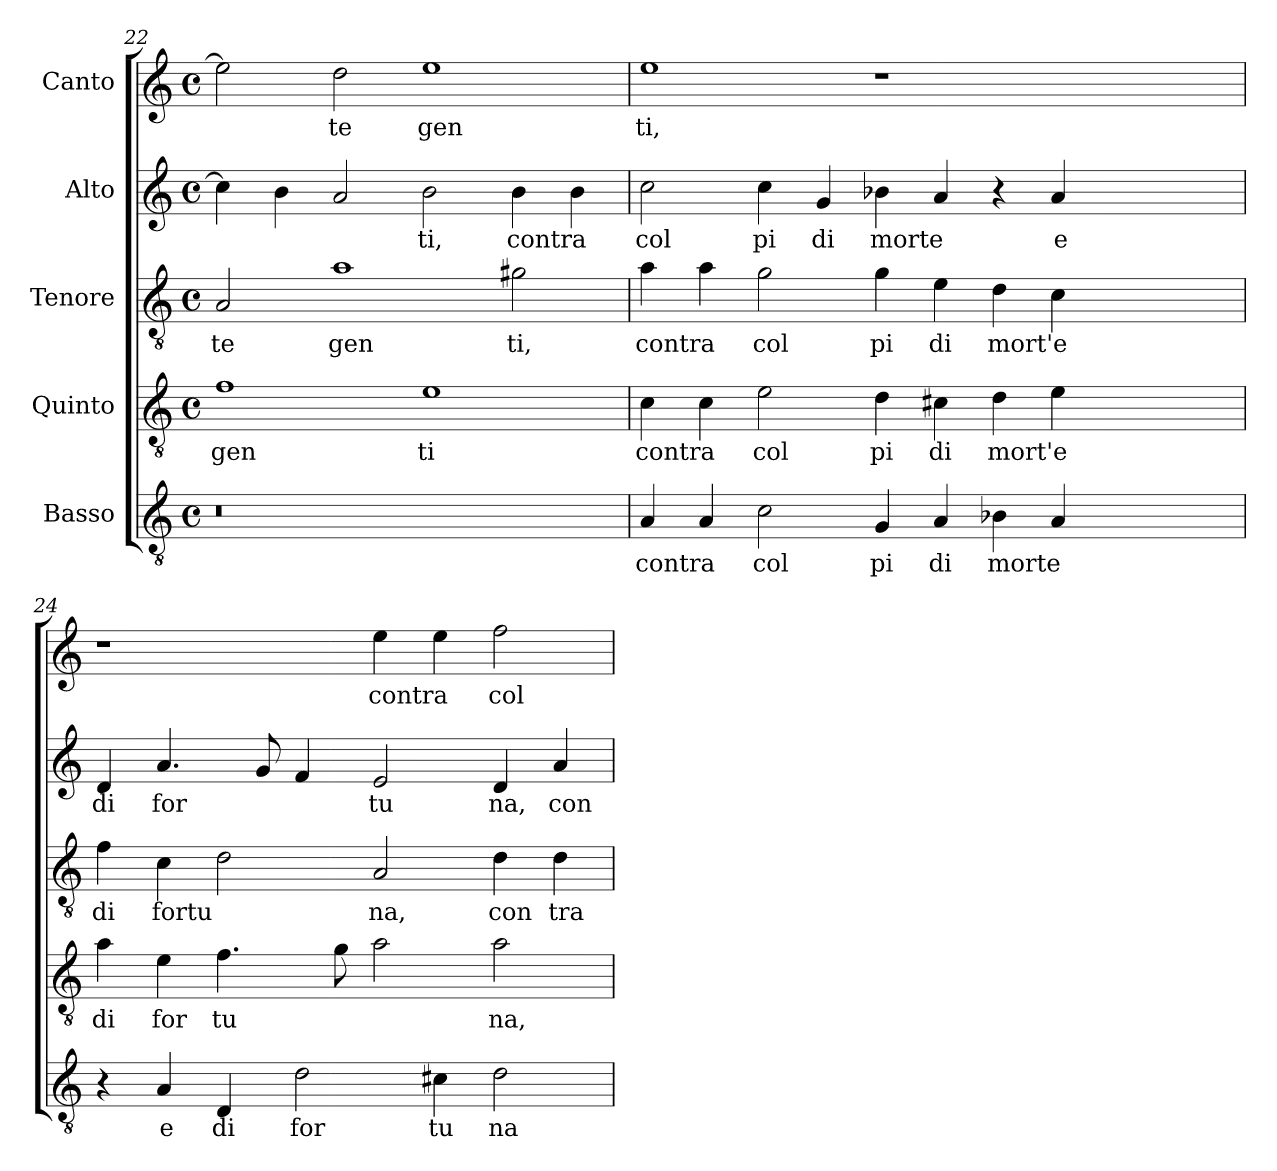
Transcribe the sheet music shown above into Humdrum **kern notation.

**kern	**text	**kern	**text	**kern	**text	**kern	**text	**kern	**text
*part5	*part5	*part4	*part4	*part3	*part3	*part2	*part2	*part1	*part1
*staff5	*staff5	*staff4	*staff4	*staff3	*staff3	*staff2	*staff2	*staff1	*staff1
*I"Basso	*	*I"Quinto	*	*I"Tenore	*	*I"Alto	*	*I"Canto	*
*clefGv2	*	*clefGv2	*	*clefGv2	*	*clefG2	*	*clefG2	*
*M4/4	*	*M4/4	*	*M4/4	*	*M4/4	*	*M4/4	*
*met(c)	*	*met(c)	*	*met(c)	*	*met(c)	*	*met(c)	*
=22	=22	=22	=22	=22	=22	=22	=22	=22	=22
!	!	!	!LO:LY:b:cj	!	!LO:LY:b:cj	!	!	!	!
0r	.	1f	gen	2A/	te	4cc\]	.	2ee\]	.
.	.	.	.	.	.	4b\	.	.	.
!	!	!	!	!	!LO:LY:b:cj	!	!	!	!LO:LY:b:cj
.	.	.	.	1a	gen	2a/	.	2dd\	te
!	!	!	!LO:LY:b:cj	!	!	!	!LO:LY:b:cj	!	!LO:LY:b:cj
.	.	1e	ti	.	.	2b\	ti,	1ee	gen
!	!	!	!	!	!LO:LY:b:cj	!	!LO:LY:b:cj	!	!
.	.	.	.	2g#X\	ti,	4b\	contra	.	.
.	.	.	.	.	.	4b\	.	.	.
=23	=23	=23	=23	=23	=23	=23	=23	=23	=23
!	!LO:LY:b:cj	!	!LO:LY:b:cj	!	!LO:LY:b:cj	!	!LO:LY:b:cj	!	!LO:LY:b:cj
4A/	contra	4c\	contra	4a\	contra	2cc\	col	1ee	ti,
4A/	.	4c\	.	4a\	.	.	.	.	.
!	!LO:LY:b:cj	!	!LO:LY:b:cj	!	!LO:LY:b:cj	!	!LO:LY:b:cj	!	!
2c\	col	2e\	col	2g\	col	4cc\	pi	.	.
!	!	!	!	!	!	!	!LO:LY:b:cj	!	!
.	.	.	.	.	.	4g/	di	.	.
!	!LO:LY:b:cj	!	!LO:LY:b:cj	!	!LO:LY:b:cj	!	!LO:LY:b:cj	!LO:N:vis=1	!
4G/	pi	4d\	pi	4g\	pi	4b-X\	morte	0r	.
!	!LO:LY:b:cj	!	!LO:LY:b:cj	!	!LO:LY:b:cj	!	!	!	!
4A/	di	4c#X\	di	4e\	di	4a/	.	.	.
!	!LO:LY:b:cj	!	!LO:LY:b:cj	!	!LO:LY:b:cj	!	!	!	!
4B-X\	morte	4d\	mort'e	4d\	mort'e	4r	.	.	.
!	!	!	!	!	!	!	!LO:LY:b:cj	!	!
4A/	.	4e\	.	4c\	.	4a/	e	.	.
1ryy	.	1ryy	.	1ryy	.	1ryy	.	.	.
=24	=24	=24	=24	=24	=24	=24	=24	=24	=24
!	!	!	!LO:LY:b:cj	!	!LO:LY:b:cj	!	!LO:LY:b:cj	!	!
4r	.	4a\	di	4f\	di	4d/	di	1r	.
!	!LO:LY:b:cj	!	!LO:LY:b:cj	!	!LO:LY:b:cj	!	!LO:LY:b	!	!
4A/	e	4e\	for	4c\	fortu	4.a/	for	.	.
!	!LO:LY:b:cj	!	!LO:LY:b:cj	!	!	!	!	!	!
4D/	di	4.f\	tu	2d\	.	.	.	.	.
.	.	.	.	.	.	8g/	.	.	.
!	!LO:LY:b:cj	!	!	!	!	!	!	!	!
2d\	for	.	.	.	.	4f/	.	.	.
.	.	8g\	.	.	.	.	.	.	.
!	!	!	!	!	!LO:LY:b:cj	!	!LO:LY:b:cj	!	!LO:LY:b:cj
.	.	2a\	.	2A/	na,	2e/	tu	4ee\	contra
!	!LO:LY:b:cj	!	!	!	!	!	!	!	!
4c#\	tu	.	.	.	.	.	.	4ee\	.
!	!LO:LY:b:cj	!	!LO:LY:b:cj	!	!LO:LY:b:cj	!	!LO:LY:b:cj	!	!LO:LY:b:cj
2d\	na	2a\	na,	4d\	con	4d/	na,	2ff\	col
!	!	!	!	!	!LO:LY:b:cj	!	!LO:LY:b:cj	!	!
.	.	.	.	4d\	tra	4a/	con	.	.
=	=	=	=	=	=	=	=	=	=
*-	*-	*-	*-	*-	*-	*-	*-	*-	*-
